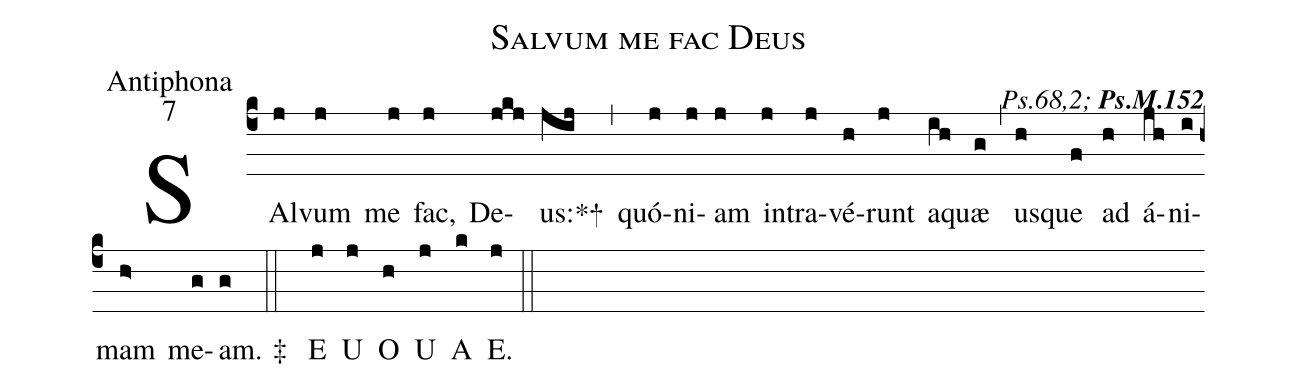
name:Salvum me fac Deus;
office-part:Antiphona;
mode:7;
commentary:{\itshape\mdseries Ps.68,2;\/} {\bfseries Ps.M.152};
%%
(c4) SAl(j)vum(j) me(j) fac,(j) De(jkj)us:<sp>*</sp><sp>+</sp>(jij) (,)
quó(j)ni(j)am(j) in(j)tra(j)vé(h)runt(j) a(ih)quæ(g) (,)
us(h)que(f) ad(h) á(jh)ni(i)mam(h>) me(g)am. <v>\ddag</v>(g) (::)
<eu>  E(j) U(j) O(h) U(j) A(k) E.(j)  </eu> (::)
